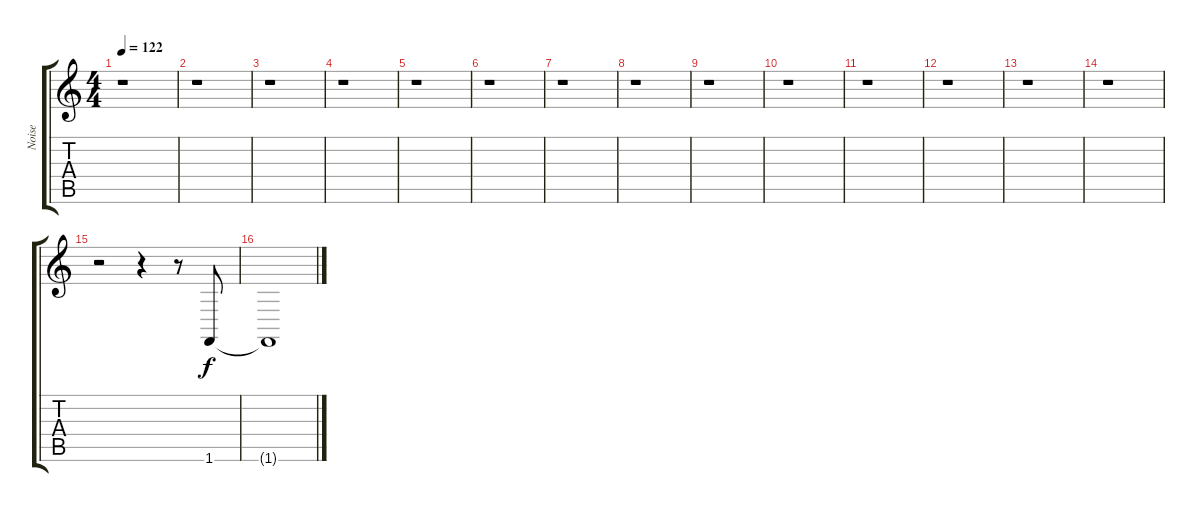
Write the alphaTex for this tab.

\track ("Noise" "Noise") {instrument pad6metallic}
\staff {score tabs}
\tuning (E4 B3 G3 D3 A2 E2) {hide}
\ts (4 4)
\tempo 122
\clef g2
\ks c
r.1{dy f} |
r.1 |
r.1 |
r.1 |
r.1 |
r.1 |
r.1 |
r.1 |
r.1 |
r.1 |
r.1 |
r.1 |
r.1 |
r.1 |
r.2 r.4 r.8 1.6.8 |
1.6{t}.1
